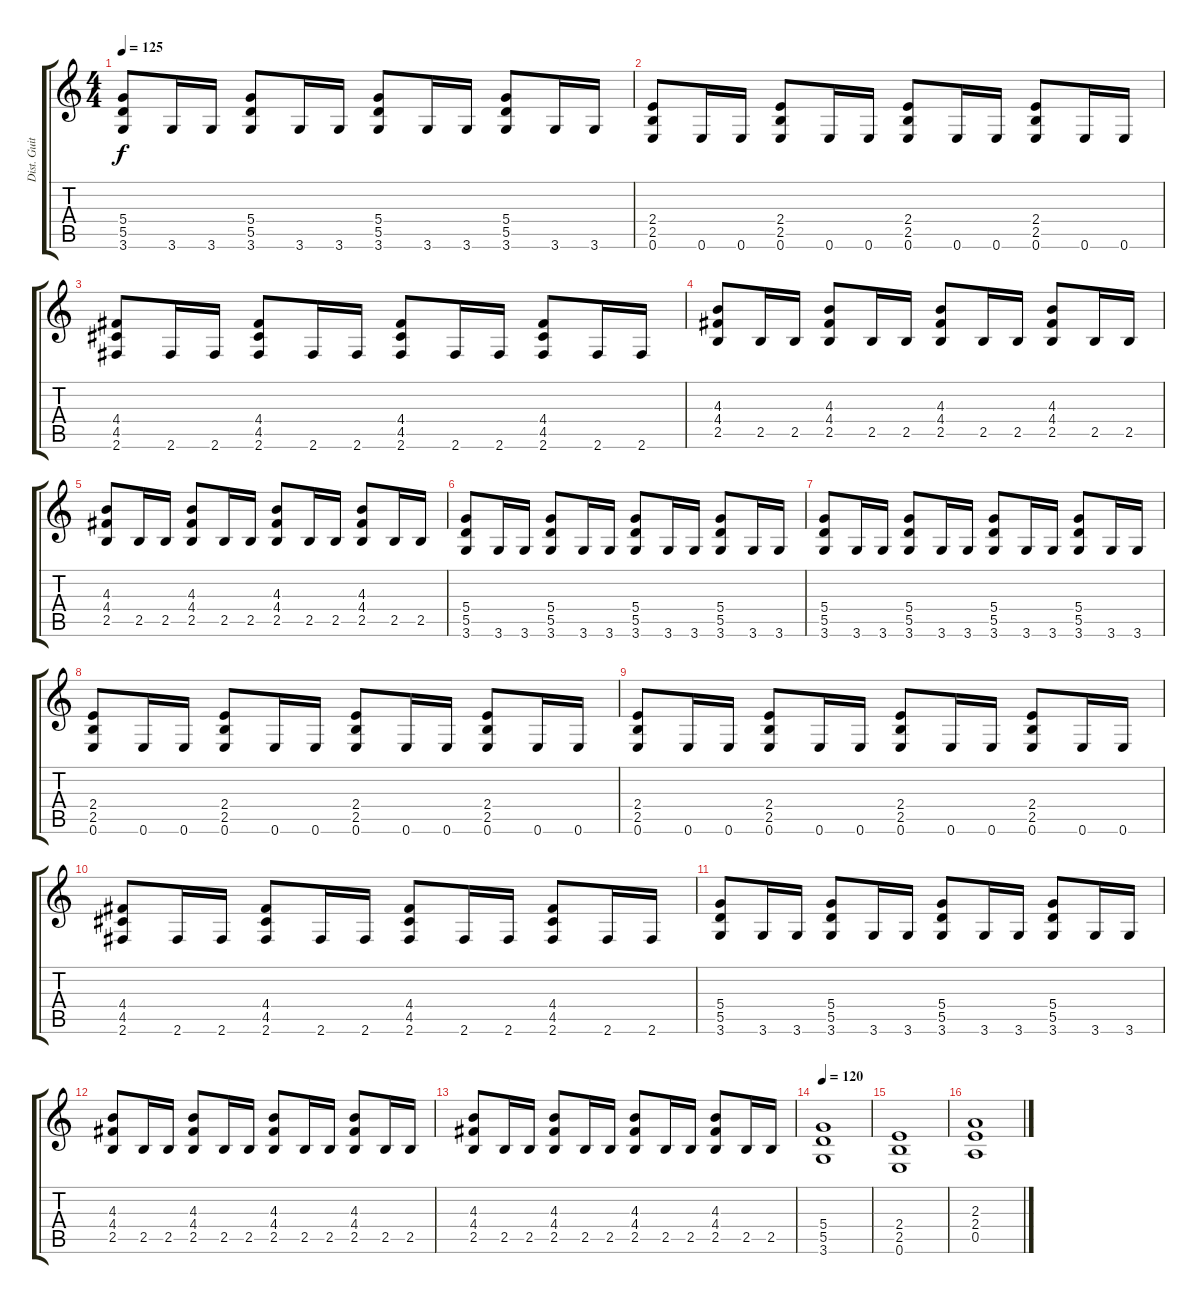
\track ("Dist. Guitar 2" "Dist. Guit") {instrument overdrivenguitar}
\staff {score tabs}
\tuning (E4 B3 G3 D3 A2 E2) {hide}
\ts (4 4)
\tempo 125
\clef g2
\ks c
(5.4 5.5 3.6).8{dy f} 3.6.16 3.6.16 (5.4 5.5 3.6).8 3.6.16 3.6.16 (5.4 5.5 3.6).8 3.6.16 3.6.16 (5.4 5.5 3.6).8 3.6.16 3.6.16 |
(2.4 2.5 0.6).8 0.6.16 0.6.16 (2.4 2.5 0.6).8 0.6.16 0.6.16 (2.4 2.5 0.6).8 0.6.16 0.6.16 (2.4 2.5 0.6).8 0.6.16 0.6.16 |
(4.4 4.5 2.6).8 2.6.16 2.6.16 (4.4 4.5 2.6).8 2.6.16 2.6.16 (4.4 4.5 2.6).8 2.6.16 2.6.16 (4.4 4.5 2.6).8 2.6.16 2.6.16 |
(4.3 4.4 2.5).8 2.5.16 2.5.16 (4.3 4.4 2.5).8 2.5.16 2.5.16 (4.3 4.4 2.5).8 2.5.16 2.5.16 (4.3 4.4 2.5).8 2.5.16 2.5.16 |
(4.3 4.4 2.5).8 2.5.16 2.5.16 (4.3 4.4 2.5).8 2.5.16 2.5.16 (4.3 4.4 2.5).8 2.5.16 2.5.16 (4.3 4.4 2.5).8 2.5.16 2.5.16 |
(5.4 5.5 3.6).8 3.6.16 3.6.16 (5.4 5.5 3.6).8 3.6.16 3.6.16 (5.4 5.5 3.6).8 3.6.16 3.6.16 (5.4 5.5 3.6).8 3.6.16 3.6.16 |
(5.4 5.5 3.6).8 3.6.16 3.6.16 (5.4 5.5 3.6).8 3.6.16 3.6.16 (5.4 5.5 3.6).8 3.6.16 3.6.16 (5.4 5.5 3.6).8 3.6.16 3.6.16 |
(2.4 2.5 0.6).8 0.6.16 0.6.16 (2.4 2.5 0.6).8 0.6.16 0.6.16 (2.4 2.5 0.6).8 0.6.16 0.6.16 (2.4 2.5 0.6).8 0.6.16 0.6.16 |
(2.4 2.5 0.6).8 0.6.16 0.6.16 (2.4 2.5 0.6).8 0.6.16 0.6.16 (2.4 2.5 0.6).8 0.6.16 0.6.16 (2.4 2.5 0.6).8 0.6.16 0.6.16 |
(4.4 4.5 2.6).8 2.6.16 2.6.16 (4.4 4.5 2.6).8 2.6.16 2.6.16 (4.4 4.5 2.6).8 2.6.16 2.6.16 (4.4 4.5 2.6).8 2.6.16 2.6.16 |
(5.4 5.5 3.6).8 3.6.16 3.6.16 (5.4 5.5 3.6).8 3.6.16 3.6.16 (5.4 5.5 3.6).8 3.6.16 3.6.16 (5.4 5.5 3.6).8 3.6.16 3.6.16 |
(4.3 4.4 2.5).8 2.5.16 2.5.16 (4.3 4.4 2.5).8 2.5.16 2.5.16 (4.3 4.4 2.5).8 2.5.16 2.5.16 (4.3 4.4 2.5).8 2.5.16 2.5.16 |
(4.3 4.4 2.5).8 2.5.16 2.5.16 (4.3 4.4 2.5).8 2.5.16 2.5.16 (4.3 4.4 2.5).8 2.5.16 2.5.16 (4.3 4.4 2.5).8 2.5.16 2.5.16 |
\tempo 120
(5.4 5.5 3.6).1 |
(2.4 2.5 0.6).1 |
(2.3 2.4 0.5).1
